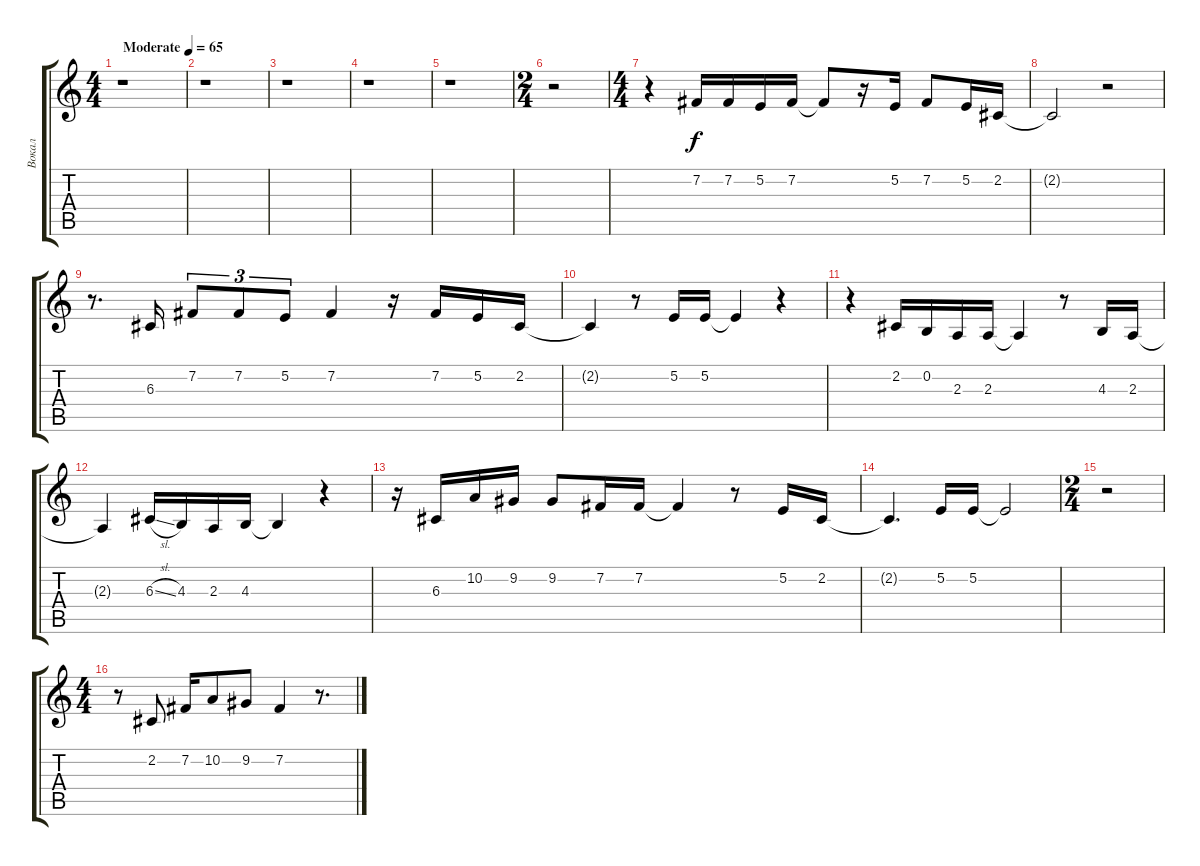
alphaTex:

\track ("Вокал" "Вокал") {instrument drawbarorgan}
\staff {score tabs}
\tuning (E4 B3 G3 D3 A2 E2) {hide}
\ts (4 4)
\tempo (65 "Moderate")
\clef g2
\ks c
r.1{dy f instrument drawbarorgan} |
r.1 |
r.1 |
r.1 |
r.1 |
\ts (2 4)
r.2 |
\ts (4 4)
r.4 7.2.16 7.2.16 5.2.16 7.2.16 7.2{t}.8 r.16 5.2.16 7.2.8 5.2.16 2.2.16 |
2.2{t}.2 r.2 |
r.8{d} 6.3.16 7.2.8{tu (3 2)} 7.2.8{tu (3 2)} 5.2.8{tu (3 2)} 7.2.4 r.16 7.2.16 5.2.16 2.2.16 |
2.2{t}.4 r.8 5.2.16 5.2.16 5.2{t}.4 r.4 |
r.4 2.2.16 0.2.16 2.3.16 2.3.16 2.3{t}.4 r.8 4.3.16 2.3.16 |
2.3{t}.4 6.3{sl}.16 4.3.16 2.3.16 4.3.16 4.3{t}.4 r.4 |
r.16 6.3.16 10.2.16 9.2.16 9.2.8 7.2.16 7.2.16 7.2{t}.4 r.8 5.2.16 2.2.16 |
2.2{t}.4{d} 5.2.16 5.2.16 5.2{t}.2 |
\ts (2 4)
r.2 |
\ts (4 4)
r.8 2.2.8 7.2.16 10.2.8 9.2.8 7.2.4 r.8{d}
